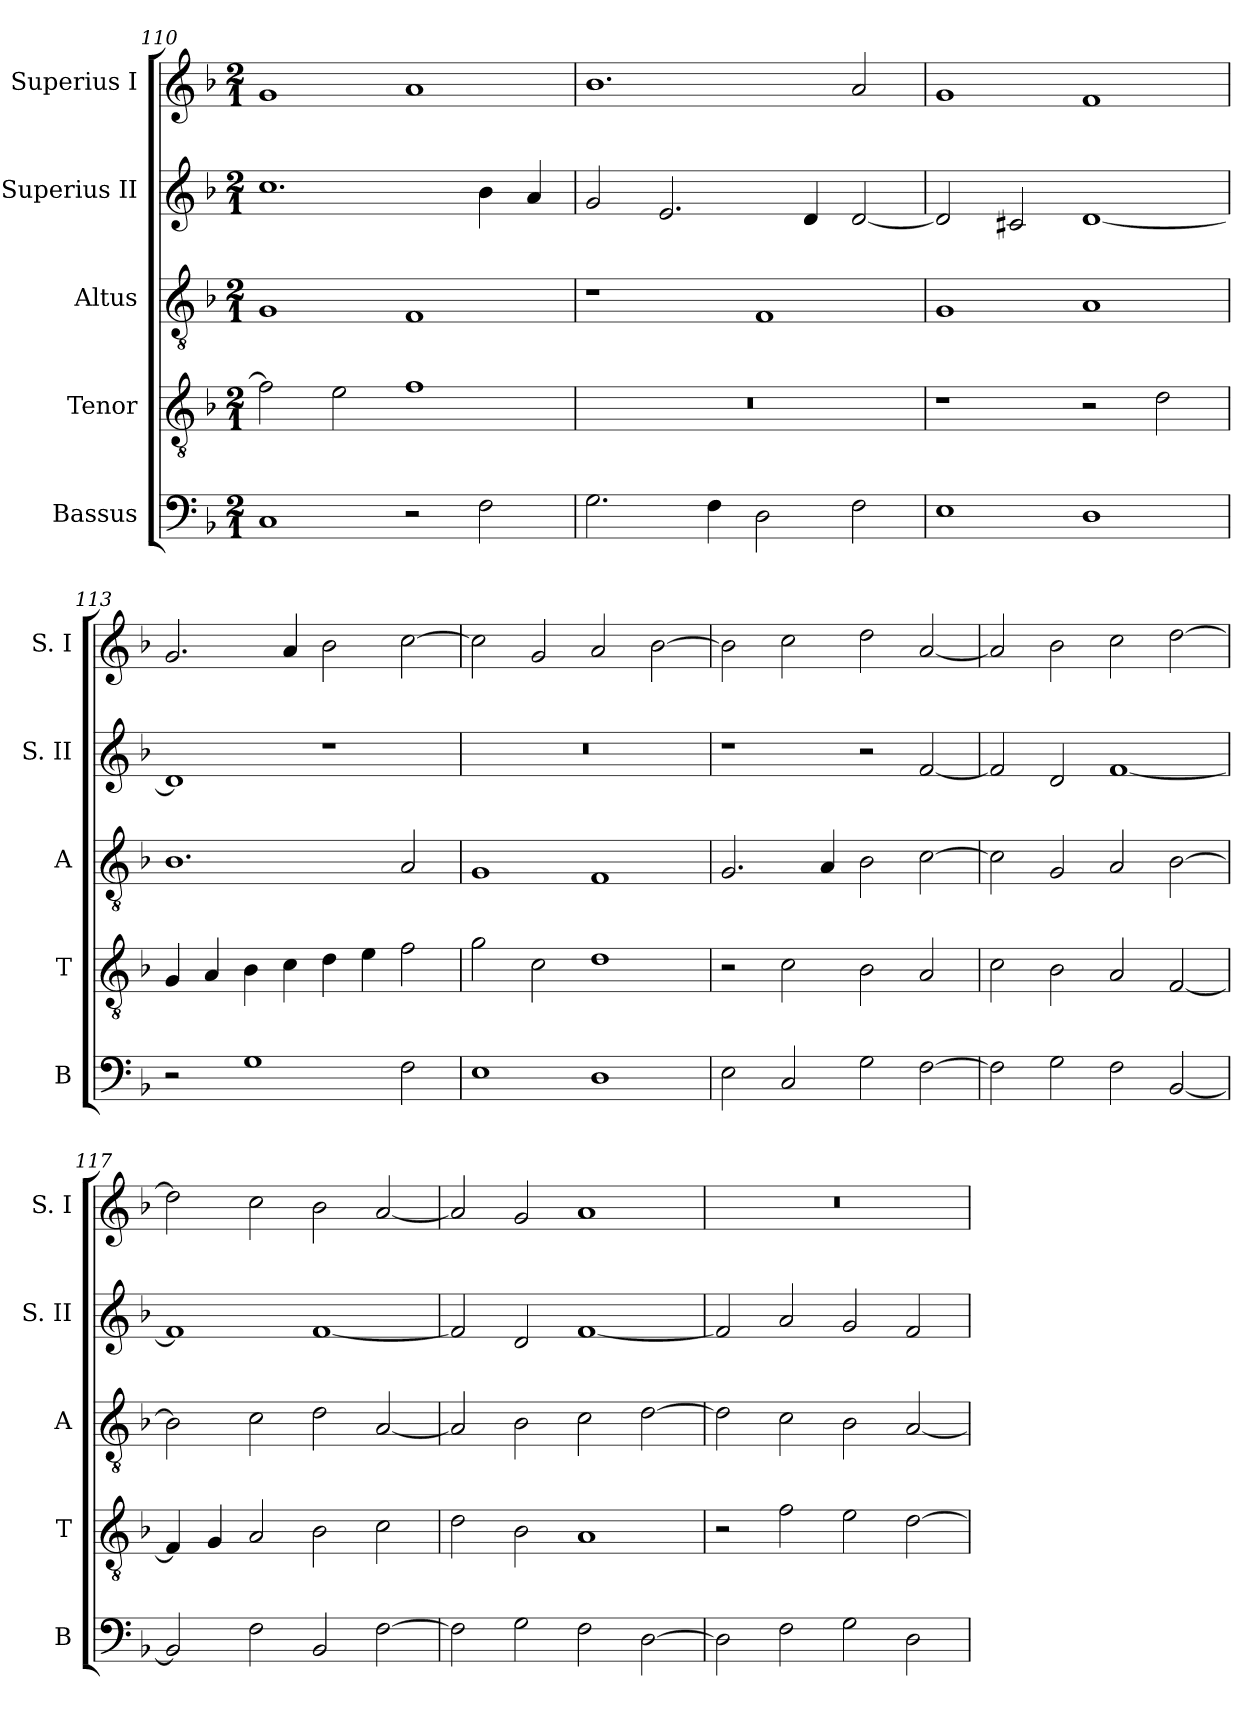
**kern	**kern	**kern	**kern	**kern
*part5	*part4	*part3	*part2	*part1
*staff5	*staff4	*staff3	*staff2	*staff1
*I"Bassus	*I"Tenor	*I"Altus	*I"Superius II	*I"Superius I
*I'B	*I'T	*I'A	*I'S. II	*I'S. I
*clefF4	*clefGv2	*clefGv2	*clefG2	*clefG2
*k[b-]	*k[b-]	*k[b-]	*k[b-]	*k[b-]
*F:	*F:	*F:	*F:	*F:
*M2/1	*M2/1	*M2/1	*M2/1	*M2/1
=110	=110	=110	=110	=110
1C	2f]	1G	1.cc	1g
.	2e	.	.	.
2r	1f	1F	.	1a
2F	.	.	4b-	.
.	.	.	4a	.
=111	=111	=111	=111	=111
2.G	0r	1r	2g	1.b-
.	.	.	2.e	.
4F	.	.	.	.
2D	.	1F	.	.
.	.	.	4d	.
2F	.	.	[2d	2a
=112	=112	=112	=112	=112
1E	1r	1G	2d]	1g
.	.	.	2c#X	.
1D	2r	1A	[1d	1f
.	2d	.	.	.
=113	=113	=113	=113	=113
2r	4G	1.B-	1d]	2.g
.	4A	.	.	.
1G	4B-	.	.	.
.	4c	.	.	4a
.	4d	.	1r	2b-
.	4e	.	.	.
2F	2f	2A	.	[2cc
=114	=114	=114	=114	=114
1E	2g	1G	0r	2cc]
.	2c	.	.	2g
1D	1d	1F	.	2a
.	.	.	.	[2b-
=115	=115	=115	=115	=115
2E	2r	2.G	1r	2b-]
2C	2c	.	.	2cc
.	.	4A	.	.
2G	2B-	2B-	2r	2dd
[2F	2A	[2c	[2f	[2a
=116	=116	=116	=116	=116
2F]	2c	2c]	2f]	2a]
2G	2B-	2G	2d	2b-
2F	2A	2A	[1f	2cc
[2BB-	[2F	[2B-	.	[2dd
=117	=117	=117	=117	=117
2BB-]	4F]	2B-]	1f]	2dd]
.	4G	.	.	.
2F	2A	2c	.	2cc
2BB-	2B-	2d	[1f	2b-
[2F	2c	[2A	.	[2a
=118	=118	=118	=118	=118
2F]	2d	2A]	2f]	2a]
2G	2B-	2B-	2d	2g
2F	1A	2c	[1f	1a
[2D	.	[2d	.	.
=119	=119	=119	=119	=119
2D]	2r	2d]	2f]	0r
2F	2f	2c	2a	.
2G	2e	2B-	2g	.
2D	[2d	[2A	2f	.
=	=	=	=	=
*-	*-	*-	*-	*-
